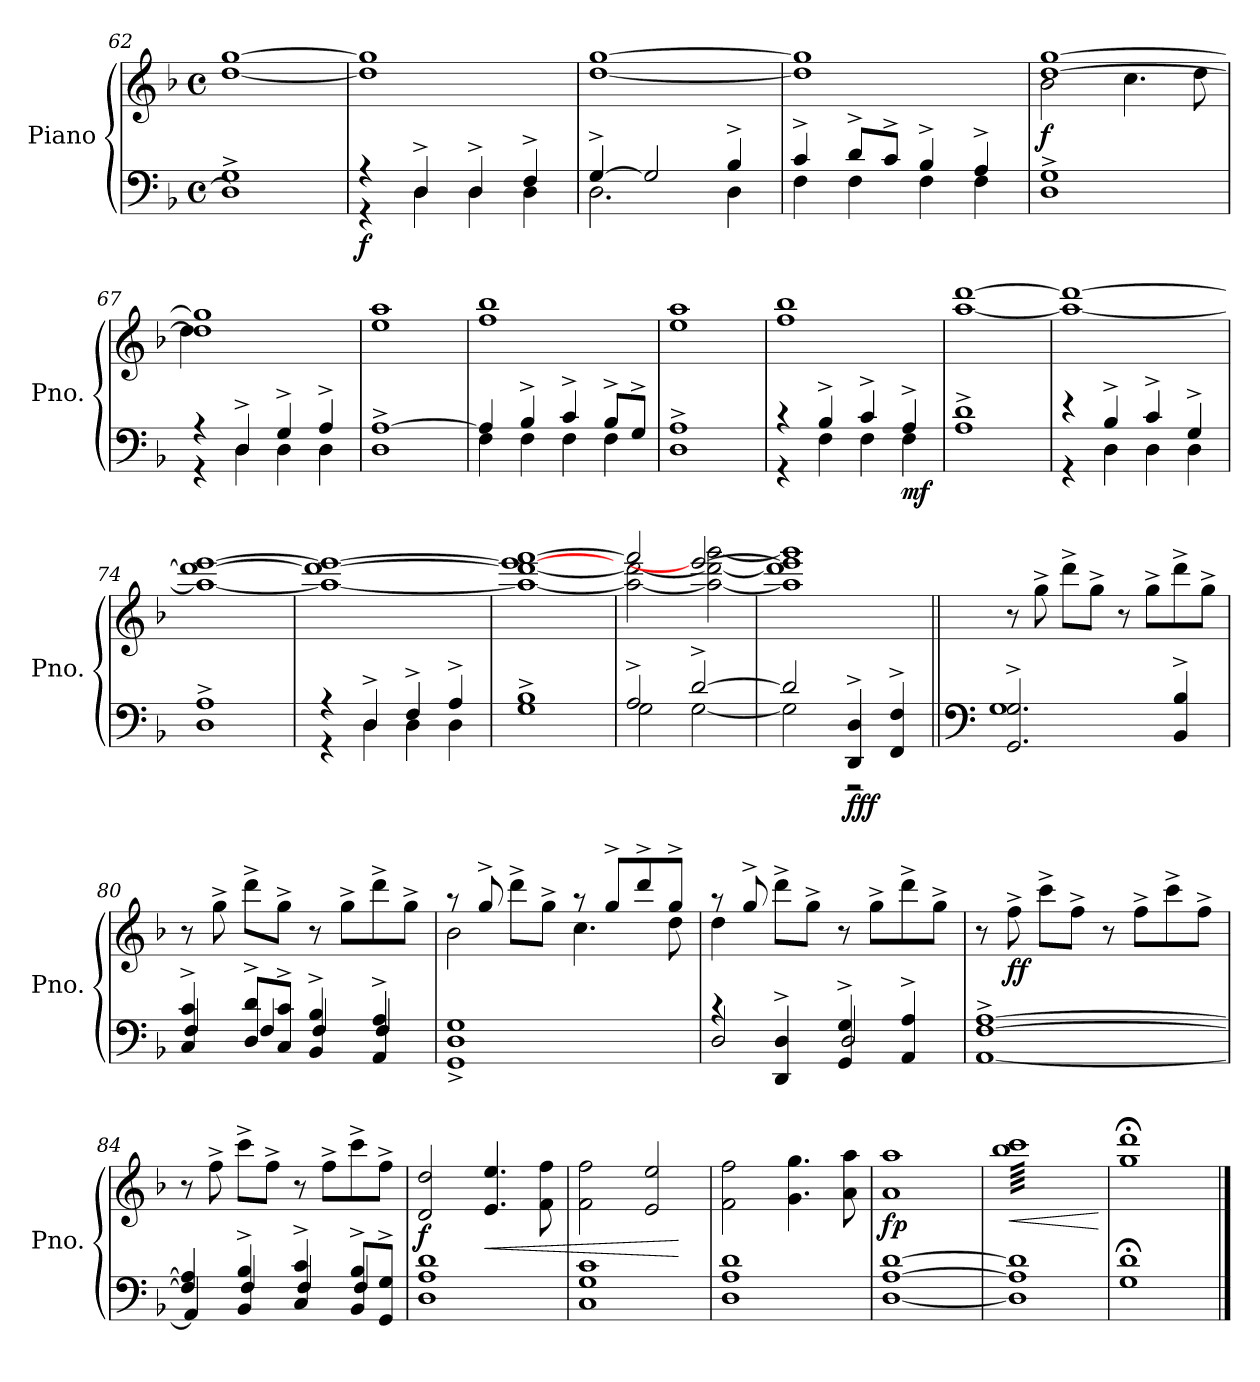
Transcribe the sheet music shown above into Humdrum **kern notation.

**kern	**kern	**dynam
*part1	*part1	*part1
*staff2	*staff1	*staff1/2
*I"Piano	*	*
*I'Pno.	*	*
*clefF4	*clefG2	*
*k[b-]	*k[b-]	*
*M4/4	*M4/4	*
*met(c)	*met(c)	*
=62	=62	=62
*^	*	*
1G^	1D]	[1dd [1gg	.
=63	=63	=63	=63
!	!	!	!LO:DY:b=2
4r	4r	1dd] 1gg]	f
4D^/	4D\	.	.
4D^/	4D\	.	.
4F^/	4D\	.	.
=64	=64	=64	=64
[4G^/	2.D\	[1dd [1gg	.
2G/]	.	.	.
4B-^/	4D\	.	.
=65	=65	=65	=65
4c^/	4F\	1dd] 1gg]	.
8d^/L	4F\	.	.
8c^/J	.	.	.
4B-^/	4F\	.	.
4A^/	4F\	.	.
!!LO:LB:g=z
=66	=66	=66	=66
*	*	*^	*
!	!	!	!	!LO:DY:b
1G^	1D	[1dd [1gg	2b-\	f
.	.	.	4.cc\	.
.	.	.	8dd\	.
=67	=67	=67	=67	=67
4r	4r	1dd] 1gg]	4dd\	.
4D^/	4D\	.	2.ryy	.
4G^/	4D\	.	.	.
4A^/	4D\	.	.	.
*	*	*v	*v	*
=68	=68	=68	=68
[1A^	1D	1ee 1aa	.
=69	=69	=69	=69
4A/]	4F\	1ff 1bb-	.
4B-^/	4F\	.	.
4c^/	4F\	.	.
8B-^/L	4F\	.	.
8G^/J	.	.	.
*v	*v	*	*
=70	=70	=70
1D^ 1A^	1ee 1aa	.
=71	=71	=71
*^	*	*
4r	4r	1ff 1bb-	.
4B-^/	4F\	.	.
4c^/	4F\	.	.
!	!	!	!LO:DY:b=2
4A^/	4F\	.	mf
=72	=72	=72	=72
1d^	1A	[1aa [1ddd	.
=73	=73	=73	=73
4r	4r	1aa_ 1ddd_	.
4B-^/	4D\	.	.
4c^/	4D\	.	.
4G^/	4D\	.	.
=74	=74	=74	=74
1A^	1D	1aa_ 1ddd_ [1eee	.
=75	=75	=75	=75
4r	4r	1aa_ 1ddd_ 1eee_	.
4D^/	4D\	.	.
4F^/	4D\	.	.
4A^/	4D\	.	.
!!LO:LB:g=z
=76	=76	=76	=76
1B-^	1G	1aa_ 1ddd_ 1eee_ [1fff	.
=77	=77	=77	=77
*	*	*^	*
2A^/	2G\	2fff/]	2aa\_ 2ddd\_	.
[2d^/	[2G\	2eee/_	2aa\_ 2ddd\_ [2ggg\	.
*	*	*v	*v	*
=78	=78	=78	=78
2d/]	2G\]	1aa] 1ddd] 1eee] 1ggg]	.
!	!	!	!LO:DY:b=2
4DD/^ 4D/^	2r	.	fff
4FF/^ 4F/^	.	.	.
=79||	=79||	=79||	=79||
*clefF4	*	*	*
2.GG/^ 2.G/^	1G	8r	.
.	.	8gg^\	.
.	.	8ddd^\L	.
.	.	8gg^\J	.
.	.	8r	.
.	.	8gg^\L	.
4BB-/^ 4B-/^	.	8ddd^\	.
.	.	8gg^\J	.
=80	=80	=80	=80
4C/^ 4c/^	4F/	8r	.
.	.	8gg^\	.
8D/^ 8d/^L	4F/	8ddd^\L	.
8C/^ 8c/^J	.	8gg^\J	.
4BB-/^ 4B-/^	4F/	8r	.
.	.	8gg^\L	.
4AA/^ 4A/^	4F/	8ddd^\	.
.	.	8gg^\J	.
*v	*v	*	*
=81	=81	=81
*	*^	*
1GG^ 1D^ 1G^	8r	2b-\	.
.	8gg^/	.	.
.	8ddd^\L	.	.
.	8gg^\J	.	.
.	8r	4.cc\	.
.	8gg^/L	.	.
.	8ddd^/	.	.
.	8gg^/J	8dd\	.
!!LO:LB:g=z	!!
=82	=82	=82	=82
*^	*	*	*
4r	2D/	8r	4dd\	.
.	.	8gg^/	.	.
4DD/^ 4D/^	.	8ddd^\L	2.ryy	.
.	.	8gg^\J	.	.
4GG/^ 4G/^	2D/	8r	.	.
.	.	8gg^\L	.	.
4AA/^ 4A/^	.	8ddd^\	.	.
.	.	8gg^\J	.	.
*	*	*v	*v	*
=83	=83	=83	=83
[1F^ [1A^	[1AA	8r	.
!	!	!	!LO:DY:b
.	.	8ff^\	ff
.	.	8ccc^\L	.
.	.	8ff^\J	.
.	.	8r	.
.	.	8ff^\L	.
.	.	8ccc^\	.
.	.	8ff^\J	.
=84	=84	=84	=84
4F/] 4A/]	4AA/]	8r	.
.	.	8ff^\	.
4BB-/^ 4B-/^	4F/	8ccc^\L	.
.	.	8ff^\J	.
4C/^ 4c/^	4F/	8r	.
.	.	8ff^\L	.
8BB-/^ 8B-/^L	4F/	8ccc^\	.
8GG/^ 8G/^J	.	8ff^\J	.
*v	*v	*	*
=85	=85	=85
!	!	!LO:DY:b
1D 1A 1d	2d/ 2dd/	f
!	!	!LO:HP:b
.	4.e/ 4.ee/	<
.	8f\ 8ff\	.
=86	=86	=86
1C 1G 1c	2f\ 2ff\	.
.	2e/ 2ee/	.
.	.	[
=87	=87	=87
1D 1A 1d	2f\ 2ff\	.
.	4.g\ 4.gg\	.
.	8a\ 8aa\	.
=88	=88	=88
!	!	!LO:DY:b
[1D [1A [1d	1a 1aa	fp
!!LO:LB:g=z
=89	=89	=89
!	!	!LO:HP:b
*	*tremolo	*
1D] 1A] 1d]	64bb- 64cccLLLL	<
.	64bb- 64ccc	.
.	64bb- 64ccc	.
.	64bb- 64ccc	.
.	64bb- 64ccc	.
.	64bb- 64ccc	.
.	64bb- 64ccc	.
.	64bb- 64ccc	.
.	64bb- 64ccc	.
.	64bb- 64ccc	.
.	64bb- 64ccc	.
.	64bb- 64ccc	.
.	64bb- 64ccc	.
.	64bb- 64ccc	.
.	64bb- 64ccc	.
.	64bb- 64ccc	.
.	64bb- 64ccc	.
.	64bb- 64ccc	.
.	64bb- 64ccc	.
.	64bb- 64ccc	.
.	64bb- 64ccc	.
.	64bb- 64ccc	.
.	64bb- 64ccc	.
.	64bb- 64ccc	.
.	64bb- 64ccc	.
.	64bb- 64ccc	.
.	64bb- 64ccc	.
.	64bb- 64ccc	.
.	64bb- 64ccc	.
.	64bb- 64ccc	.
.	64bb- 64ccc	.
.	64bb- 64ccc	.
.	64bb- 64ccc	.
.	64bb- 64ccc	.
.	64bb- 64ccc	.
.	64bb- 64ccc	.
.	64bb- 64ccc	.
.	64bb- 64ccc	.
.	64bb- 64ccc	.
.	64bb- 64ccc	.
.	64bb- 64ccc	.
.	64bb- 64ccc	.
.	64bb- 64ccc	.
.	64bb- 64ccc	.
.	64bb- 64ccc	.
.	64bb- 64ccc	.
.	64bb- 64ccc	.
.	64bb- 64ccc	.
.	64bb- 64ccc	.
.	64bb- 64ccc	.
.	64bb- 64ccc	.
.	64bb- 64ccc	.
.	64bb- 64ccc	.
.	64bb- 64ccc	.
.	64bb- 64ccc	.
.	64bb- 64ccc	.
.	64bb- 64ccc	.
.	64bb- 64ccc	.
.	64bb- 64ccc	.
.	64bb- 64ccc	.
.	64bb- 64ccc	.
.	64bb- 64ccc	.
.	64bb- 64ccc	.
.	64bb- 64cccJJJJ	.
*	*Xtremolo	*
.	.	[
=90	=90	=90
1G;< 1d;<	1gg;< 1ddd;<	.
.	.	.
.	.	.
.	.	.
.	.	.
.	.	.
.	.	.
.	.	.
.	.	.
.	.	.
.	.	.
.	.	.
.	.	.
.	.	.
.	.	.
.	.	.
.	.	.
.	.	.
.	.	.
.	.	.
.	.	.
.	.	.
.	.	.
.	.	.
.	.	.
.	.	.
.	.	.
.	.	.
.	.	.
.	.	.
.	.	.
.	.	.
==	==	==
*-	*-	*-
